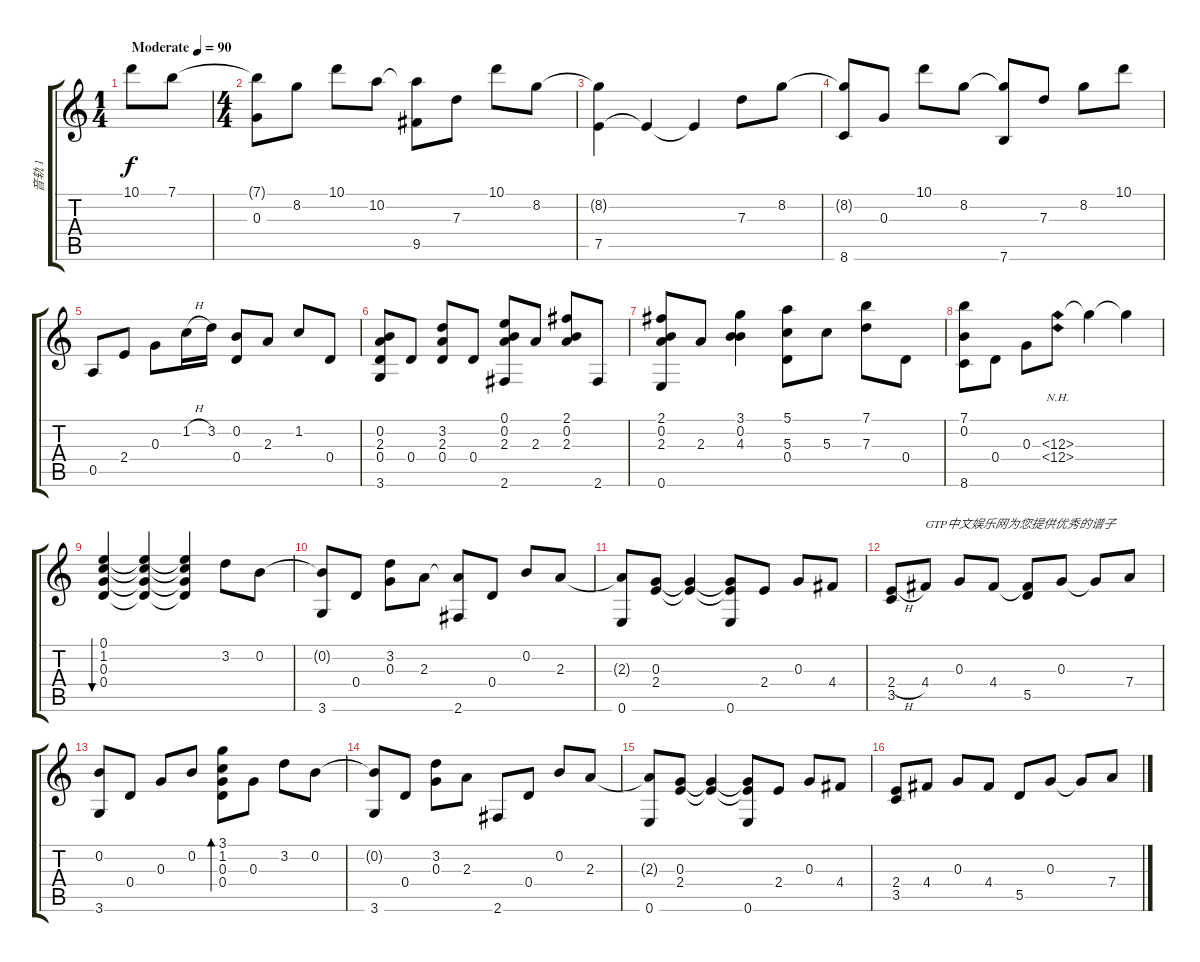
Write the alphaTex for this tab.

\track ("音轨 1" "音轨 1") {instrument acousticguitarsteel}
\staff {score tabs}
\tuning (E4 B3 G3 D3 A2 E2) {hide}
\ts (1 4)
\tempo (90 "Moderate")
\clef g2
\ks c
10.1.8{dy f instrument acousticguitarsteel} 7.1.8 |
\ts (4 4)
(7.1{t} 0.3).8 8.2.8 10.1.8 10.2.8 (10.2{t} 9.5).8 7.3.8 10.1.8 8.2.8 |
(8.2{t} 7.5).4 7.5{t}.4 7.5{t}.4 7.3.8 8.2.8 |
(8.2{t} 8.6).8 0.3.8 10.1.8 8.2.8 (8.2{t} 7.6).8 7.3.8 8.2.8 10.1.8 |
0.5.8 2.4.8 0.3.8 1.2{h}.16 3.2.16 (0.2 0.4).8 2.3.8 1.2.8 0.4.8 |
(0.2 2.3 0.4 3.6).8 0.4.8 (3.2 2.3 0.4).8 0.4.8 (0.1 0.2 2.3 2.6).8 2.3.8 (2.1 0.2 2.3).8 2.6.8 |
(2.1 0.2 2.3 0.6).8 2.3.8 (3.1 0.2 4.3).4 (5.1 5.3 0.4).8 5.3.8 (7.1 7.3).8 0.4.8 |
(7.1 0.2 8.6).8 0.4.8 0.3.8 (12.3{nh} 12.4{nh}).8 12.3{t}.4 12.3{t}.4 |
(0.1 1.2 0.3 0.4).4{bu 480} (0.1{t} 1.2{t} 0.3{t} 0.4{t}).4 (0.1{t} 1.2{t} 0.3{t} 0.4{t}).4 3.2.8 0.2.8 |
(0.2{t} 3.6).8 0.4.8 (3.2 0.3).8 2.3.8 (2.3{t} 2.6).8 0.4.8 0.2.8 2.3.8 |
(2.3{t} 0.6).8 (0.3 2.4).8 (0.3{t} 2.4{t}).4 (0.3{t} 2.4{t} 0.6).8 2.4.8 0.3.8 4.4.8 |
(2.4{h} 3.5).8 4.4.8{txt "GTP中文娱乐网为您提供优秀的谱子"} 0.3.8 4.4.8 (4.4{t} 5.5).8 0.3.8 0.3{t}.8 7.4.8 |
(0.2 3.6).8 0.4.8 0.3.8 0.2.8 (3.1 1.2 0.3 0.4).8{bd 240} 0.3.8 3.2.8 0.2.8 |
(0.2{t} 3.6).8 0.4.8 (3.2 0.3).8 2.3.8 2.6.8 0.4.8 0.2.8 2.3.8 |
(2.3{t} 0.6).8 (0.3 2.4).8 (0.3{t} 2.4{t}).4 (0.3{t} 2.4{t} 0.6).8 2.4.8 0.3.8 4.4.8 |
(2.4 3.5).8 4.4.8 0.3.8 4.4.8 5.5.8 0.3.8 0.3{t}.8 7.4.8
